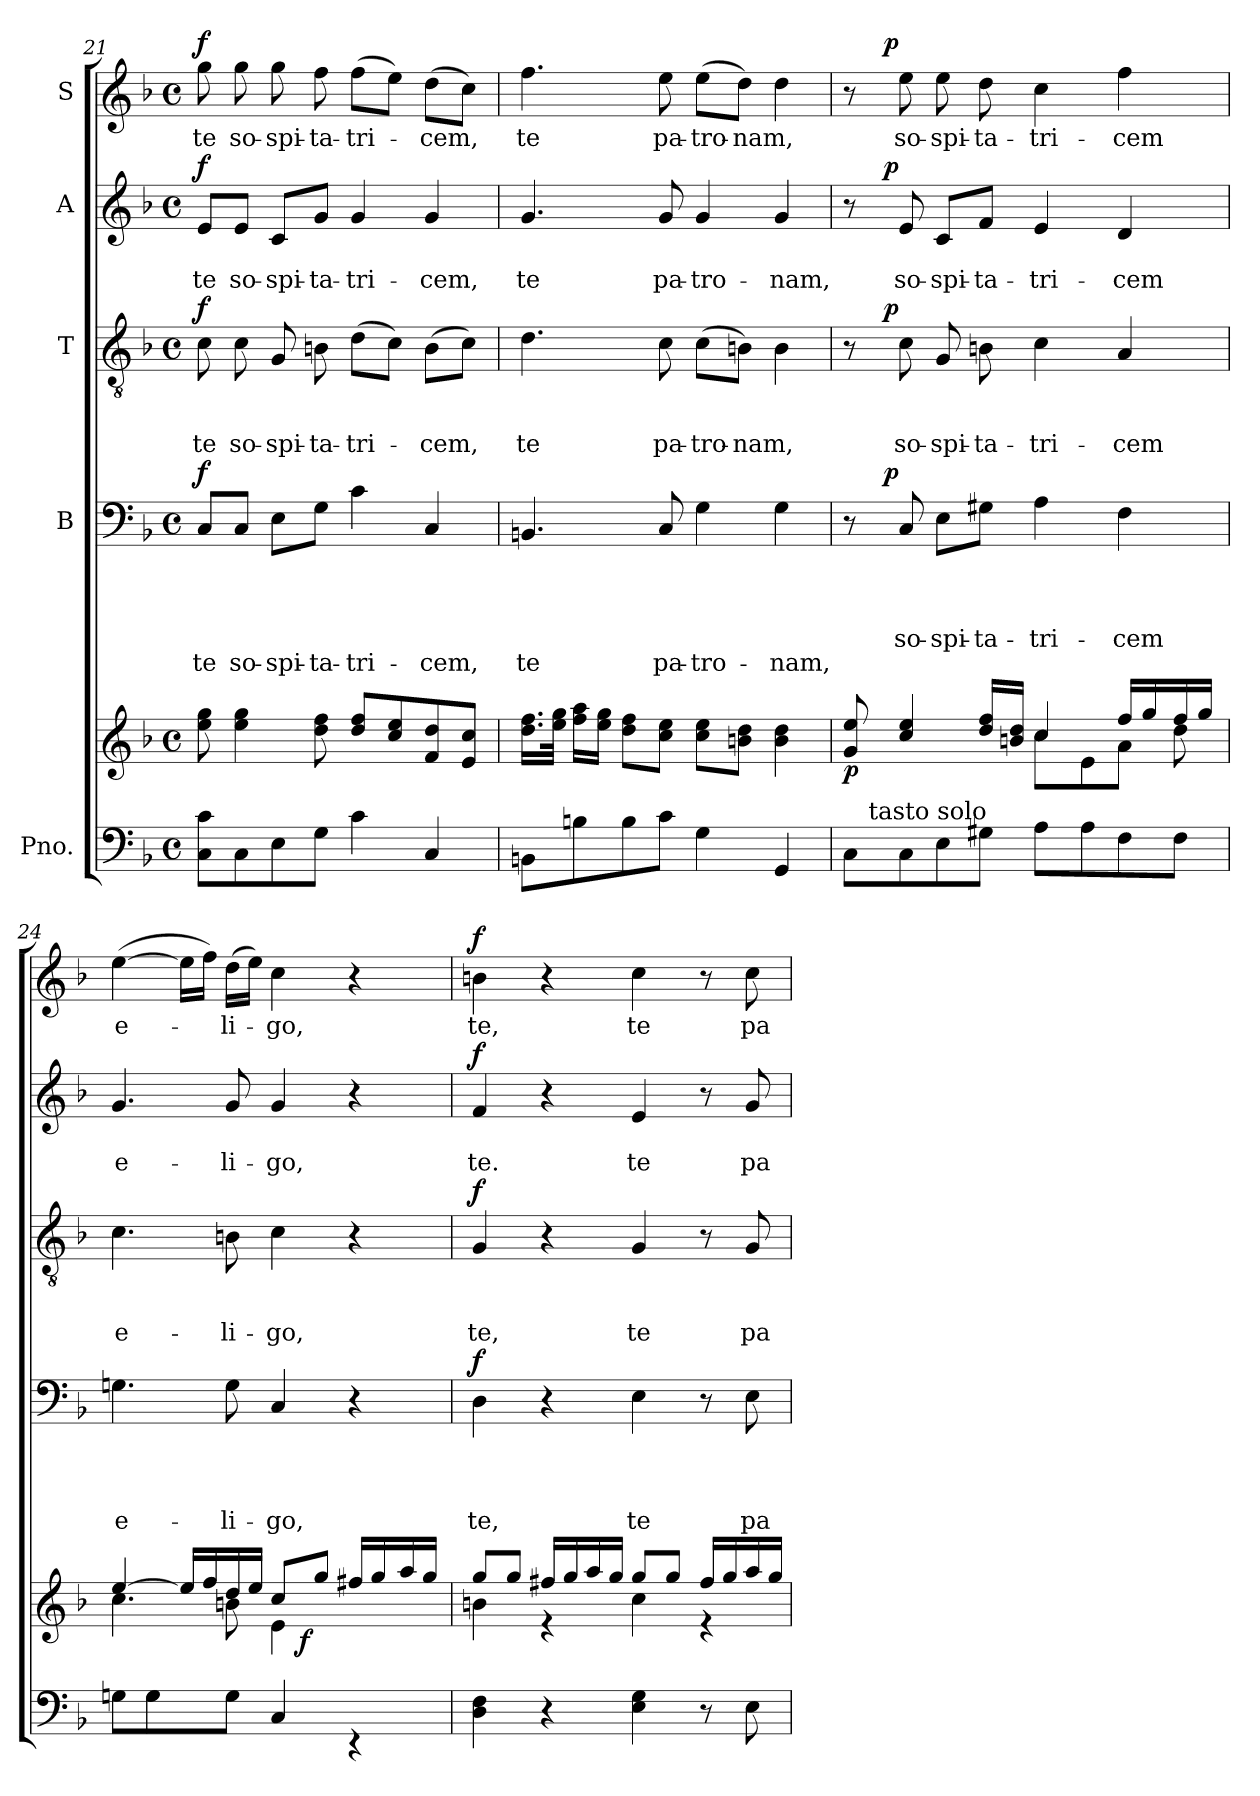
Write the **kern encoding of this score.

**kern	**kern	**dynam	**kern	**text	**text	**text	**text	**text	**dynam	**kern	**text	**text	**text	**dynam	**kern	**text	**text	**dynam	**kern	**text	**dynam
*part5	*part5	*part5	*part4	*part4	*part4	*part4	*part4	*part4	*part4	*part3	*part3	*part3	*part3	*part3	*part2	*part2	*part2	*part2	*part1	*part1	*part1
*staff6	*staff5	*staff5/6	*staff4	*staff4	*staff4	*staff4	*staff4	*staff4	*staff4	*staff3	*staff3	*staff3	*staff3	*staff3	*staff2	*staff2	*staff2	*staff2	*staff1	*staff1	*staff1
*I"Pno.	*	*	*I"B	*	*	*	*	*	*	*I"T	*	*	*	*	*I"A	*	*	*	*I"S	*	*
!!LO:PB:g=z
*clefF4	*clefG2	*	*clefF4	*	*	*	*	*	*	*clefGv2	*	*	*	*	*clefG2	*	*	*	*clefG2	*	*
*k[b-]	*k[b-]	*	*k[b-]	*	*	*	*	*	*	*k[b-]	*	*	*	*	*k[b-]	*	*	*	*k[b-]	*	*
*F:	*F:	*	*F:	*	*	*	*	*	*	*F:	*	*	*	*	*F:	*	*	*	*F:	*	*
*M4/4	*M4/4	*	*M4/4	*	*	*	*	*	*	*M4/4	*	*	*	*	*M4/4	*	*	*	*M4/4	*	*
*met(c)	*met(c)	*	*met(c)	*	*	*	*	*	*	*met(c)	*	*	*	*	*met(c)	*	*	*	*met(c)	*	*
=21	=21	=21	=21	=21	=21	=21	=21	=21	=21	=21	=21	=21	=21	=21	=21	=21	=21	=21	=21	=21	=21
!	!	!	!	!	!	!	!	!LO:LY:b	!LO:DY:a	!	!	!	!LO:LY:b	!LO:DY:a	!	!	!LO:LY:b	!LO:DY:a	!	!LO:LY:b	!LO:DY:a
8C\ 8c\L	8ee\ 8gg\	.	8C/L	.	.	.	.	te	f	8c\	.	.	te	f	8e/L	.	te	f	8gg\	te	f
!	!	!	!	!	!	!	!	!LO:LY:b	!	!	!	!	!LO:LY:b	!	!	!	!LO:LY:b	!	!	!LO:LY:b	!
8C\	4ee\ 4gg\	.	8C/J	.	.	.	.	so-	.	8c\	.	.	so-	.	8e/J	.	so-	.	8gg\	so-	.
!	!	!	!	!	!	!	!	!LO:LY:b:rj	!	!	!	!	!LO:LY:b:rj	!	!	!	!LO:LY:b:rj	!	!	!LO:LY:b:rj	!
8E\	.	.	8E\L	.	.	.	.	-spi-	.	8G/	.	.	-spi-	.	8c/L	.	-spi-	.	8gg\	-spi-	.
!	!	!	!	!	!	!	!	!LO:LY:b	!	!	!	!	!LO:LY:b	!	!	!	!LO:LY:b	!	!	!LO:LY:b	!
8G\J	8dd\ 8ff\	.	8G\J	.	.	.	.	-ta-	.	8Bn\	.	.	-ta-	.	8g/J	.	-ta-	.	8ff\	-ta-	.
!	!	!	!	!	!	!	!	!LO:LY:b:rj	!	!	!	!	!LO:LY:b	!	!	!	!LO:LY:b:rj	!	!	!LO:LY:b	!
4c\	8dd/ 8ff/L	.	4c\	.	.	.	.	-tri-	.	(>8d\L	.	.	-tri-	.	4g/	.	-tri-	.	(>8ff\L	-tri-	.
.	8cc/ 8ee/	.	.	.	.	.	.	.	.	8c\J)	.	.	.	.	.	.	.	.	8ee\J)	.	.
!	!	!	!	!	!	!	!	!LO:LY:b	!	!	!	!	!LO:LY:b	!	!	!	!LO:LY:b	!	!	!LO:LY:b	!
4C/	8f/ 8dd/	.	4C/	.	.	.	.	-cem,	.	(>8B\L	.	.	-cem,	.	4g/	.	-cem,	.	(>8dd\L	-cem,	.
.	8e/ 8cc/J	.	.	.	.	.	.	.	.	8c\J)	.	.	.	.	.	.	.	.	8cc\J)	.	.
=22	=22	=22	=22	=22	=22	=22	=22	=22	=22	=22	=22	=22	=22	=22	=22	=22	=22	=22	=22	=22	=22
!	!	!	!	!	!	!	!	!LO:LY:b	!	!	!	!	!LO:LY:b	!	!	!	!LO:LY:b	!	!	!LO:LY:b	!
8BBn\L	16.dd\ 16.ff\LL	.	4.BBn/	.	.	.	.	te	.	4.d\	.	.	te	.	4.g/	.	te	.	4.ff\	te	.
.	32ee\ 32gg\JJk	.	.	.	.	.	.	.	.	.	.	.	.	.	.	.	.	.	.	.	.
8Bn\	16ff\ 16aa\LL	.	.	.	.	.	.	.	.	.	.	.	.	.	.	.	.	.	.	.	.
.	16ee\ 16gg\JJ	.	.	.	.	.	.	.	.	.	.	.	.	.	.	.	.	.	.	.	.
8B\	8dd\ 8ff\L	.	.	.	.	.	.	.	.	.	.	.	.	.	.	.	.	.	.	.	.
!	!	!	!	!	!	!	!	!LO:LY:b	!	!	!	!	!LO:LY:b	!	!	!	!LO:LY:b	!	!	!LO:LY:b	!
8c\J	8cc\ 8ee\J	.	8C/	.	.	.	.	pa-	.	8c\	.	.	pa-	.	8g/	.	pa-	.	8ee\	pa-	.
!	!	!	!	!	!	!	!	!LO:LY:b:rj	!	!	!	!	!LO:LY:b	!	!	!	!LO:LY:b:rj	!	!	!LO:LY:b	!
4G\	8cc\ 8ee\L	.	4G\	.	.	.	.	-tro-	.	(>8c\L	.	.	-tro-	.	4g/	.	-tro-	.	(>8ee\L	-tro-	.
!	!	!	!	!	!	!	!	!	!	!	!	!	!LO:LY:b	!	!	!	!	!	!	!LO:LY:b	!
.	8bn\ 8dd\J	.	.	.	.	.	.	.	.	8Bn\J)	.	.	-nam,	.	.	.	.	.	8dd\J)	-nam,	.
!	!	!	!	!	!	!	!	!LO:LY:b	!	!	!	!	!	!	!	!	!LO:LY:b	!	!	!	!
4GG/	4b\ 4dd\	.	4G\	.	.	.	.	-nam,	.	4B\	.	.	.	.	4g/	.	-nam,	.	4dd\	.	.
=23	=23	=23	=23	=23	=23	=23	=23	=23	=23	=23	=23	=23	=23	=23	=23	=23	=23	=23	=23	=23	=23
*	*^	*	*	*	*	*	*	*	*	*	*	*	*	*	*	*	*	*	*	*	*
!	!	!	!LO:DY:b	!	!	!	!	!	!	!	!	!	!	!	!	!	!	!	!	!	!	!
*^	*	*	*	*^	*	*	*	*	*	*	*^	*	*	*	*	*^	*	*	*	*^	*	*
8C\L	16ryy	8g/ 8ee/	2ryy	p	8r	16.ryy	.	.	.	.	.	.	8r	16.ryy	.	.	.	.	8r	16.ryy	.	.	.	8r	16.ryy	.	.
!	!LO:TX:a:t=tasto solo	!	!	!	!	!	!	!	!	!	!	!	!	!	!	!	!	!	!	!	!	!	!	!	!	!	!
.	2...ryy	.	.	.	.	.	.	.	.	.	.	.	.	.	.	.	.	.	.	.	.	.	.	.	.	.	.
!	!	!	!	!	!	!	!	!	!	!	!	!LO:DY:a	!	!	!	!	!	!LO:DY:a	!	!	!	!	!LO:DY:a	!	!	!	!LO:DY:a
.	.	.	.	.	.	2ryy	.	.	.	.	.	p	.	2ryy	.	.	.	p	.	2ryy	.	.	p	.	2ryy	.	p
!	!	!	!	!	!	!	!	!	!	!LO:LY:b	!	!	!	!	!	!	!LO:LY:b	!	!	!	!	!LO:LY:b	!	!	!	!LO:LY:b	!
8C\	.	4cc/ 4ee/	.	.	8C/	.	.	.	.	so-	.	.	8c\	.	.	.	so-	.	8e/	.	.	so-	.	8ee\	.	so-	.
!	!	!	!	!	!	!	!	!	!	!LO:LY:b:rj	!	!	!	!	!	!	!LO:LY:b:rj	!	!	!	!	!LO:LY:b:rj	!	!	!	!LO:LY:b:rj	!
8E\	.	.	.	.	8E\L	.	.	.	.	-spi-	.	.	8G/	.	.	.	-spi-	.	8c/L	.	.	-spi-	.	8ee\	.	-spi-	.
!	!	!	!	!	!	!	!	!	!	!LO:LY:b	!	!	!	!	!	!	!LO:LY:b	!	!	!	!	!LO:LY:b	!	!	!	!LO:LY:b	!
8G#X\J	.	16dd/ 16ff/LL	.	.	8G#X\J	.	.	.	.	-ta-	.	.	8Bn\	.	.	.	-ta-	.	8f/J	.	.	-ta-	.	8dd\	.	-ta-	.
.	.	16bn/ 16dd/JJ	.	.	.	.	.	.	.	.	.	.	.	.	.	.	.	.	.	.	.	.	.	.	.	.	.
!	!	!	!	!	!	!	!	!	!	!LO:LY:b	!	!	!	!	!	!	!LO:LY:b	!	!	!	!	!LO:LY:b	!	!	!	!LO:LY:b	!
8A\L	.	4cc/	8cc\L	.	4A\	.	.	.	.	-tri-	.	.	4c\	.	.	.	-tri-	.	4e/	.	.	-tri-	.	4cc\	.	-tri-	.
.	.	.	.	.	.	4ryy	.	.	.	.	.	.	.	4ryy	.	.	.	.	.	4ryy	.	.	.	.	4ryy	.	.
8A\	.	.	8e\	.	.	.	.	.	.	.	.	.	.	.	.	.	.	.	.	.	.	.	.	.	.	.	.
!	!	!	!	!	!	!	!	!	!	!LO:LY:b	!	!	!	!	!	!	!LO:LY:b	!	!	!	!	!LO:LY:b	!	!	!	!LO:LY:b	!
8F\	.	16ff/LL	8a\J	.	4F\	.	.	.	.	-cem	.	.	4A/	.	.	.	-cem	.	4d/	.	.	-cem	.	4ff\	.	-cem	.
.	.	16gg/	.	.	.	.	.	.	.	.	.	.	.	.	.	.	.	.	.	.	.	.	.	.	.	.	.
.	.	.	.	.	.	8ryy	.	.	.	.	.	.	.	8ryy	.	.	.	.	.	8ryy	.	.	.	.	8ryy	.	.
8F\J	.	16ff/	8dd\	.	.	.	.	.	.	.	.	.	.	.	.	.	.	.	.	.	.	.	.	.	.	.	.
.	.	16gg/JJ	.	.	.	.	.	.	.	.	.	.	.	.	.	.	.	.	.	.	.	.	.	.	.	.	.
.	.	.	.	.	.	32ryy	.	.	.	.	.	.	.	32ryy	.	.	.	.	.	32ryy	.	.	.	.	32ryy	.	.
=24	=24	=24	=24	=24	=24	=24	=24	=24	=24	=24	=24	=24	=24	=24	=24	=24	=24	=24	=24	=24	=24	=24	=24	=24	=24	=24	=24
*	*	*	*^	*	*	*	*	*	*	*	*	*	*	*	*	*	*	*	*	*	*	*	*	*	*	*	*
!	!	!	!	!	!	!	!	!	!	!	!LO:LY:b	!	!	!	!	!	!	!LO:LY:b	!	!	!	!	!LO:LY:b	!	!	!	!LO:LY:b	!
*	*	*	*	*	*	*v	*v	*	*	*	*	*	*	*	*	*	*	*	*	*v	*v	*	*	*	*v	*v	*	*
*	*	*	*	*	*	*	*	*	*	*	*	*	*v	*v	*	*	*	*	*	*	*	*	*	*	*
8Gn\L	8ryy	[>4ee/	4.cc\	2ryy	.	4.Gn\	.	.	.	e-	.	.	4.c\	.	.	e-	.	4.g/	.	e-	.	(>[>4ee\	e-	.
8G\J	8G\L	.	.	.	.	.	.	.	.	.	.	.	.	.	.	.	.	.	.	.	.	.	.	.
2.ryy	8ryy	16ee/LL]	.	.	.	.	.	.	.	.	.	.	.	.	.	.	.	.	.	.	.	16ee\LL]	.	.
.	.	16ff/	.	.	.	.	.	.	.	.	.	.	.	.	.	.	.	.	.	.	.	16ff\JJ)	.	.
!	!	!	!	!	!	!	!	!	!	!LO:LY:b	!	!	!	!	!	!LO:LY:b	!	!	!	!LO:LY:b	!	!	!LO:LY:b	!
.	8G\J	16dd/	8bn\	.	.	8G\	.	.	.	-li-	.	.	8Bn\	.	.	-li-	.	8g/	.	-li-	.	(>16dd\LL	-li-	.
.	.	16ee/JJ	.	.	.	.	.	.	.	.	.	.	.	.	.	.	.	.	.	.	.	16ee\JJ)	.	.
!	!	!	!	!	!	!	!	!	!	!LO:LY:b	!	!	!	!	!	!LO:LY:b	!	!	!	!LO:LY:b	!	!	!LO:LY:b	!
.	4C/	4e\	16.ryy	8cc/L	.	4C/	.	.	.	-go,	.	.	4c\	.	.	-go,	.	4g/	.	-go,	.	4cc\	-go,	.
!	!	!	!	!	!LO:DY:b	!	!	!	!	!	!	!	!	!	!	!	!	!	!	!	!	!	!	!
.	.	.	4ryy	.	f	.	.	.	.	.	.	.	.	.	.	.	.	.	.	.	.	.	.	.
.	.	.	.	8gg/J	.	.	.	.	.	.	.	.	.	.	.	.	.	.	.	.	.	.	.	.
.	4rEE	4ryy	.	16ff#X/LL	.	4r	.	.	.	.	.	.	4r	.	.	.	.	4r	.	.	.	4r	.	.
.	.	.	.	16gg/	.	.	.	.	.	.	.	.	.	.	.	.	.	.	.	.	.	.	.	.
.	.	.	8ryy	.	.	.	.	.	.	.	.	.	.	.	.	.	.	.	.	.	.	.	.	.
.	.	.	.	16aa/	.	.	.	.	.	.	.	.	.	.	.	.	.	.	.	.	.	.	.	.
.	.	.	.	16gg/JJ	.	.	.	.	.	.	.	.	.	.	.	.	.	.	.	.	.	.	.	.
.	.	.	32ryy	.	.	.	.	.	.	.	.	.	.	.	.	.	.	.	.	.	.	.	.	.
*v	*v	*	*	*	*	*	*	*	*	*	*	*	*	*	*	*	*	*	*	*	*	*	*	*
*	*	*v	*v	*	*	*	*	*	*	*	*	*	*	*	*	*	*	*	*	*	*	*	*
!!LO:LB:g=z
=25	=25	=25	=25	=25	=25	=25	=25	=25	=25	=25	=25	=25	=25	=25	=25	=25	=25	=25	=25	=25	=25	=25
!	!	!	!	!	!	!	!	!LO:LY:b	!	!LO:DY:a	!	!	!	!LO:LY:b	!LO:DY:a	!	!	!LO:LY:b	!LO:DY:a	!	!LO:LY:b	!LO:DY:a
4D\ 4F\	4bn\	8gg/L	.	4D\	.	.	.	te,	.	f	4G/	.	.	te,	f	4f/	.	te.	f	4bn\	te,	f
.	.	8gg/J	.	.	.	.	.	.	.	.	.	.	.	.	.	.	.	.	.	.	.	.
4r	4re	16ff#X/LL	.	4r	.	.	.	.	.	.	4r	.	.	.	.	4r	.	.	.	4r	.	.
.	.	16gg/	.	.	.	.	.	.	.	.	.	.	.	.	.	.	.	.	.	.	.	.
.	.	16aa/	.	.	.	.	.	.	.	.	.	.	.	.	.	.	.	.	.	.	.	.
.	.	16gg/JJ	.	.	.	.	.	.	.	.	.	.	.	.	.	.	.	.	.	.	.	.
!	!	!	!	!	!	!	!	!LO:LY:b	!	!	!	!	!	!LO:LY:b	!	!	!	!LO:LY:b	!	!	!LO:LY:b	!
4E\ 4G\	4cc\	8gg/L	.	4E\	.	.	.	te	.	.	4G/	.	.	te	.	4e/	.	te	.	4cc\	te	.
.	.	8gg/J	.	.	.	.	.	.	.	.	.	.	.	.	.	.	.	.	.	.	.	.
8r	4re	16ff#/LL	.	8r	.	.	.	.	.	.	8r	.	.	.	.	8r	.	.	.	8r	.	.
.	.	16gg/	.	.	.	.	.	.	.	.	.	.	.	.	.	.	.	.	.	.	.	.
!	!	!	!	!	!	!	!	!LO:LY:b	!	!	!	!	!	!LO:LY:b	!	!	!	!LO:LY:b	!	!	!LO:LY:b	!
8E\	.	16aa/	.	8E\	.	.	.	pa-	.	.	8G/	.	.	pa-	.	8g/	.	pa-	.	8cc\	pa-	.
.	.	16gg/JJ	.	.	.	.	.	.	.	.	.	.	.	.	.	.	.	.	.	.	.	.
*	*v	*v	*	*	*	*	*	*	*	*	*	*	*	*	*	*	*	*	*	*	*	*
=	=	=	=	=	=	=	=	=	=	=	=	=	=	=	=	=	=	=	=	=	=
*-	*-	*-	*-	*-	*-	*-	*-	*-	*-	*-	*-	*-	*-	*-	*-	*-	*-	*-	*-	*-	*-
